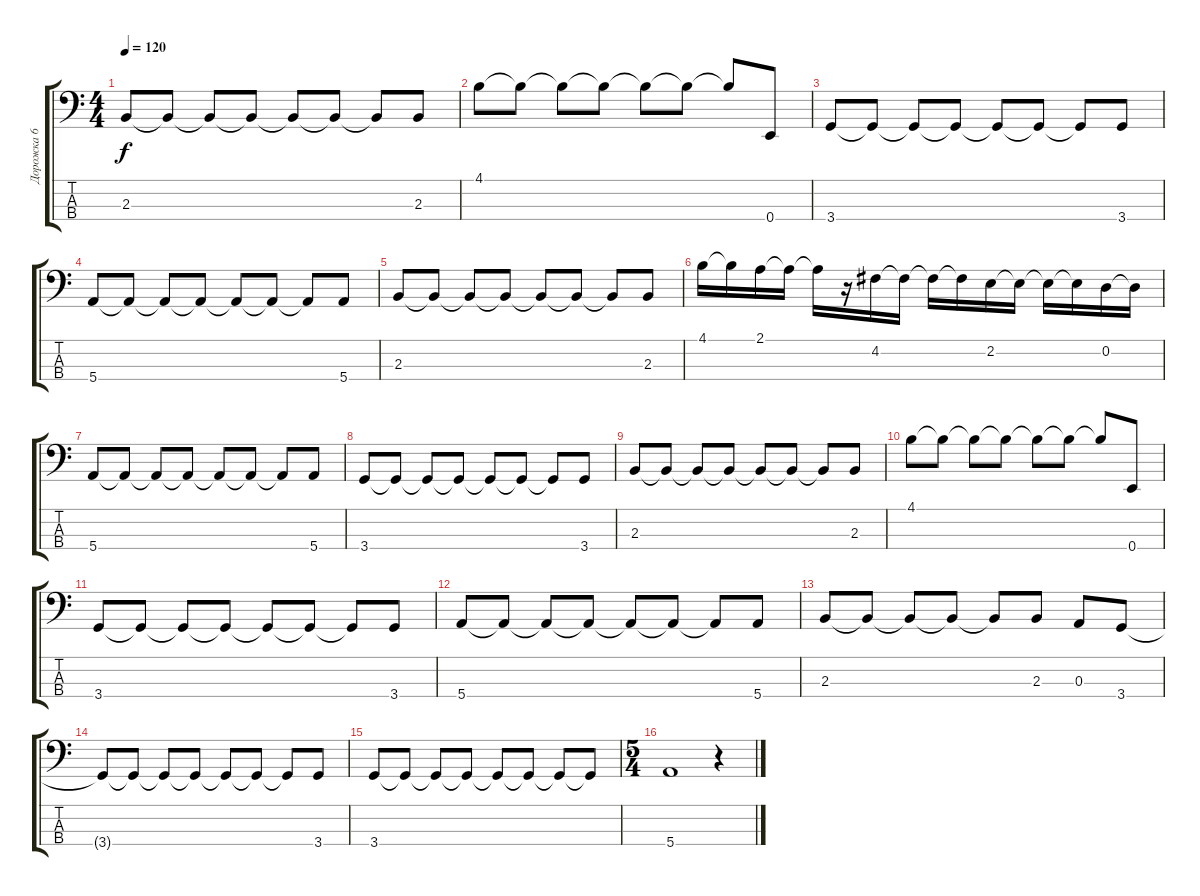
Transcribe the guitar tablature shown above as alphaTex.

\track ("Дорожка 6" "Дорожка 6") {instrument acousticguitarnylon}
\staff {score tabs}
\tuning (G2 D2 A1 E1) {hide}
\ts (4 4)
\tempo 120
\clef f4
\ks c
2.3.8{dy f} 2.3{t}.8 2.3{t}.8 2.3{t}.8 2.3{t}.8 2.3{t}.8 2.3{t}.8 2.3.8 |
4.1.8 4.1{t}.8 4.1{t}.8 4.1{t}.8 4.1{t}.8 4.1{t}.8 4.1{t}.8 0.4.8 |
3.4.8 3.4{t}.8 3.4{t}.8 3.4{t}.8 3.4{t}.8 3.4{t}.8 3.4{t}.8 3.4.8 |
5.4.8 5.4{t}.8 5.4{t}.8 5.4{t}.8 5.4{t}.8 5.4{t}.8 5.4{t}.8 5.4.8 |
2.3.8 2.3{t}.8 2.3{t}.8 2.3{t}.8 2.3{t}.8 2.3{t}.8 2.3{t}.8 2.3.8 |
4.1.16 4.1{t}.16 2.1.16 2.1{t}.16 2.1{t}.16 r.16 4.2.16 4.2{t}.16 4.2{t}.16 4.2{t}.16 2.2.16 2.2{t}.16 2.2{t}.16 2.2{t}.16 0.2.16 0.2{t}.16 |
5.4.8 5.4{t}.8 5.4{t}.8 5.4{t}.8 5.4{t}.8 5.4{t}.8 5.4{t}.8 5.4.8 |
3.4.8 3.4{t}.8 3.4{t}.8 3.4{t}.8 3.4{t}.8 3.4{t}.8 3.4{t}.8 3.4.8 |
2.3.8 2.3{t}.8 2.3{t}.8 2.3{t}.8 2.3{t}.8 2.3{t}.8 2.3{t}.8 2.3.8 |
4.1.8 4.1{t}.8 4.1{t}.8 4.1{t}.8 4.1{t}.8 4.1{t}.8 4.1{t}.8 0.4.8 |
3.4.8 3.4{t}.8 3.4{t}.8 3.4{t}.8 3.4{t}.8 3.4{t}.8 3.4{t}.8 3.4.8 |
5.4.8 5.4{t}.8 5.4{t}.8 5.4{t}.8 5.4{t}.8 5.4{t}.8 5.4{t}.8 5.4.8 |
2.3.8 2.3{t}.8 2.3{t}.8 2.3{t}.8 2.3{t}.8 2.3.8 0.3.8 3.4.8 |
3.4{t}.8 3.4{t}.8 3.4{t}.8 3.4{t}.8 3.4{t}.8 3.4{t}.8 3.4{t}.8 3.4.8 |
3.4.8 3.4{t}.8 3.4{t}.8 3.4{t}.8 3.4{t}.8 3.4{t}.8 3.4{t}.8 3.4{t}.8 |
\ts (5 4)
5.4.1 r.4
